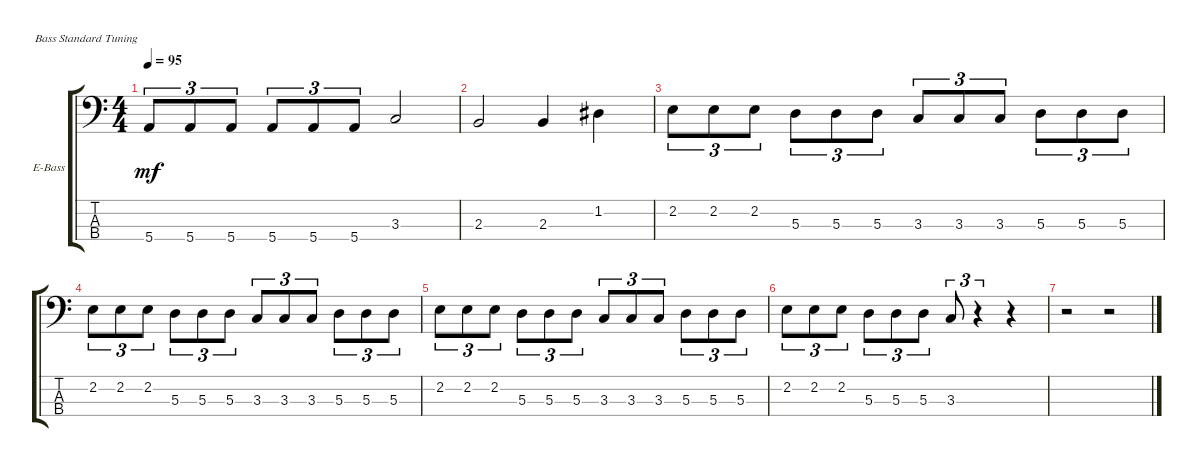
\defaultSystemsLayout 4
\bracketExtendMode groupsimilarinstruments
\firstSystemTrackNameOrientation horizontal
\otherSystemsTrackNameOrientation horizontal
\track ("Electric Bass" "E-Bass") {instrument electricbassfinger}
\staff {score tabs}
\tuning (G2 D2 A1 E1)
\ts (4 4)
\tempo 95
\clef f4
\scale
0.333333
\ks c
5.4.8{tu (3 2) dy mf} 5.4.8{tu (3 2)} 5.4.8{tu (3 2)} 5.4.8{tu (3 2)} 5.4.8{tu (3 2)} 5.4.8{tu (3 2)} 3.3.2 |
\scale
0.333333 2.3.2 2.3.4 1.2.4 |
\scale
0.333333 2.2.8{tu (3 2)} 2.2.8{tu (3 2)} 2.2.8{tu (3 2)} 5.3.8{tu (3 2)} 5.3.8{tu (3 2)} 5.3.8{tu (3 2)} 3.3.8{tu (3 2)} 3.3.8{tu (3 2)} 3.3.8{tu (3 2)} 5.3.8{tu (3 2)} 5.3.8{tu (3 2)} 5.3.8{tu (3 2)} |
\scale
0.333333 2.2.8{tu (3 2)} 2.2.8{tu (3 2)} 2.2.8{tu (3 2)} 5.3.8{tu (3 2)} 5.3.8{tu (3 2)} 5.3.8{tu (3 2)} 3.3.8{tu (3 2)} 3.3.8{tu (3 2)} 3.3.8{tu (3 2)} 5.3.8{tu (3 2)} 5.3.8{tu (3 2)} 5.3.8{tu (3 2)} |
\scale
0.333333 2.2.8{tu (3 2)} 2.2.8{tu (3 2)} 2.2.8{tu (3 2)} 5.3.8{tu (3 2)} 5.3.8{tu (3 2)} 5.3.8{tu (3 2)} 3.3.8{tu (3 2)} 3.3.8{tu (3 2)} 3.3.8{tu (3 2)} 5.3.8{tu (3 2)} 5.3.8{tu (3 2)} 5.3.8{tu (3 2)} |
2.2.8{tu (3 2)} 2.2.8{tu (3 2)} 2.2.8{tu (3 2)} 5.3.8{tu (3 2)} 5.3.8{tu (3 2)} 5.3.8{tu (3 2)} 3.3.8{tu (3 2)} r.4{tu (3 2)} r.4 |
r.2 r.2
